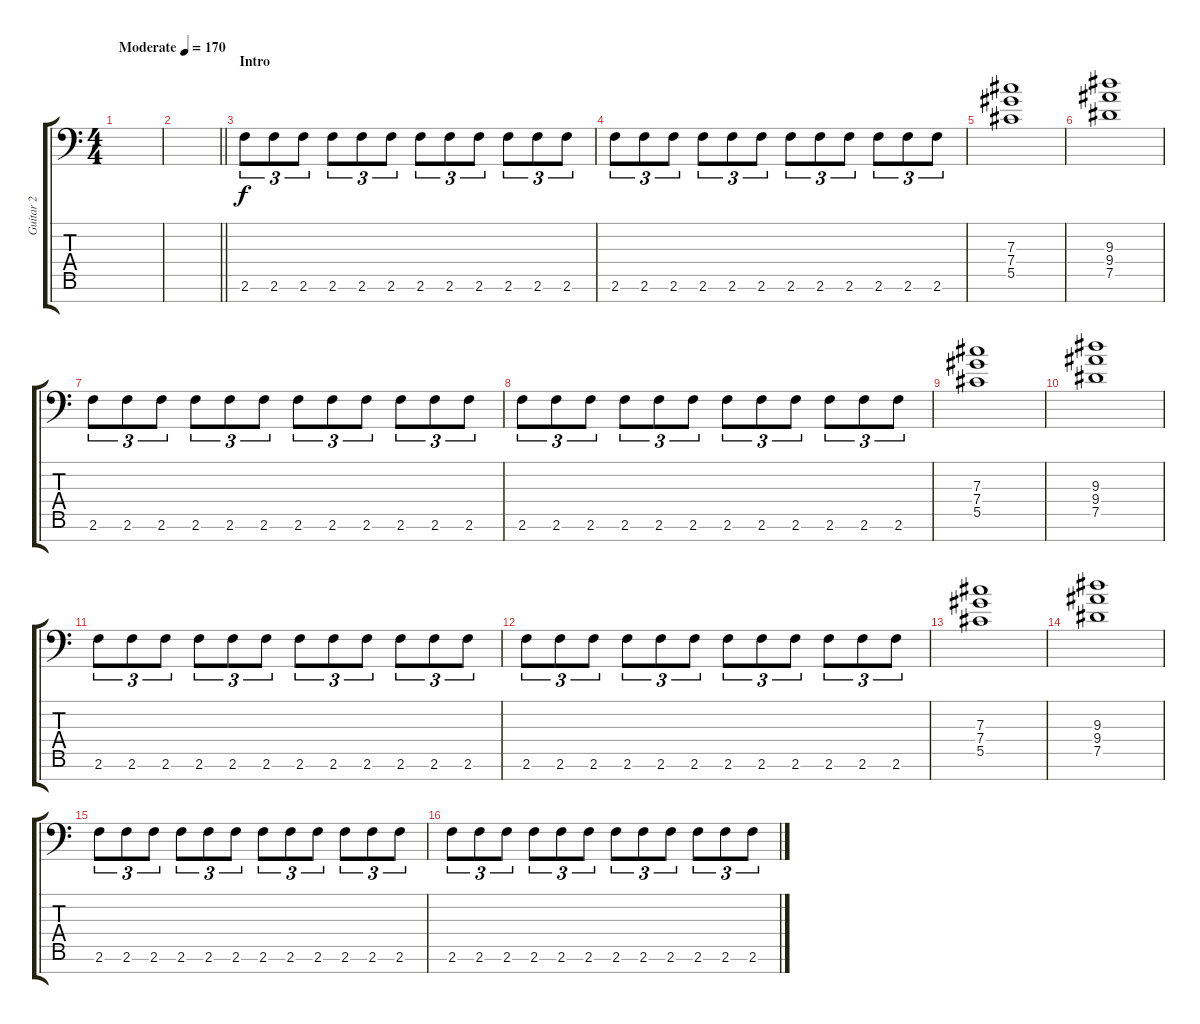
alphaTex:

\track ("Guitar 2" "Guitar 2") {instrument distortionguitar}
\staff {score tabs}
\tuning (Eb4 Bb3 Gb3 Db3 Ab2 Eb2 Bb1) {hide}
\ts (4 4)
\tempo (170 "Moderate")
\clef f4
\ks c
|
\barLineRight lightlight
|
\section ("" "Intro")
2.6.8{tu (3 2)} 2.6.8{tu (3 2)} 2.6.8{tu (3 2)} 2.6.8{tu (3 2)} 2.6.8{tu (3 2)} 2.6.8{tu (3 2)} 2.6.8{tu (3 2)} 2.6.8{tu (3 2)} 2.6.8{tu (3 2)} 2.6.8{tu (3 2)} 2.6.8{tu (3 2)} 2.6.8{tu (3 2)} |
2.6.8{tu (3 2)} 2.6.8{tu (3 2)} 2.6.8{tu (3 2)} 2.6.8{tu (3 2)} 2.6.8{tu (3 2)} 2.6.8{tu (3 2)} 2.6.8{tu (3 2)} 2.6.8{tu (3 2)} 2.6.8{tu (3 2)} 2.6.8{tu (3 2)} 2.6.8{tu (3 2)} 2.6.8{tu (3 2)} |
(7.3 7.4 5.5).1 |
(9.3 9.4 7.5).1 |
2.6.8{tu (3 2)} 2.6.8{tu (3 2)} 2.6.8{tu (3 2)} 2.6.8{tu (3 2)} 2.6.8{tu (3 2)} 2.6.8{tu (3 2)} 2.6.8{tu (3 2)} 2.6.8{tu (3 2)} 2.6.8{tu (3 2)} 2.6.8{tu (3 2)} 2.6.8{tu (3 2)} 2.6.8{tu (3 2)} |
2.6.8{tu (3 2)} 2.6.8{tu (3 2)} 2.6.8{tu (3 2)} 2.6.8{tu (3 2)} 2.6.8{tu (3 2)} 2.6.8{tu (3 2)} 2.6.8{tu (3 2)} 2.6.8{tu (3 2)} 2.6.8{tu (3 2)} 2.6.8{tu (3 2)} 2.6.8{tu (3 2)} 2.6.8{tu (3 2)} |
(7.3 7.4 5.5).1 |
(9.3 9.4 7.5).1 |
2.6.8{tu (3 2)} 2.6.8{tu (3 2)} 2.6.8{tu (3 2)} 2.6.8{tu (3 2)} 2.6.8{tu (3 2)} 2.6.8{tu (3 2)} 2.6.8{tu (3 2)} 2.6.8{tu (3 2)} 2.6.8{tu (3 2)} 2.6.8{tu (3 2)} 2.6.8{tu (3 2)} 2.6.8{tu (3 2)} |
2.6.8{tu (3 2)} 2.6.8{tu (3 2)} 2.6.8{tu (3 2)} 2.6.8{tu (3 2)} 2.6.8{tu (3 2)} 2.6.8{tu (3 2)} 2.6.8{tu (3 2)} 2.6.8{tu (3 2)} 2.6.8{tu (3 2)} 2.6.8{tu (3 2)} 2.6.8{tu (3 2)} 2.6.8{tu (3 2)} |
(7.3 7.4 5.5).1 |
(9.3 9.4 7.5).1 |
2.6.8{tu (3 2)} 2.6.8{tu (3 2)} 2.6.8{tu (3 2)} 2.6.8{tu (3 2)} 2.6.8{tu (3 2)} 2.6.8{tu (3 2)} 2.6.8{tu (3 2)} 2.6.8{tu (3 2)} 2.6.8{tu (3 2)} 2.6.8{tu (3 2)} 2.6.8{tu (3 2)} 2.6.8{tu (3 2)} |
2.6.8{tu (3 2)} 2.6.8{tu (3 2)} 2.6.8{tu (3 2)} 2.6.8{tu (3 2)} 2.6.8{tu (3 2)} 2.6.8{tu (3 2)} 2.6.8{tu (3 2)} 2.6.8{tu (3 2)} 2.6.8{tu (3 2)} 2.6.8{tu (3 2)} 2.6.8{tu (3 2)} 2.6.8{tu (3 2)}
